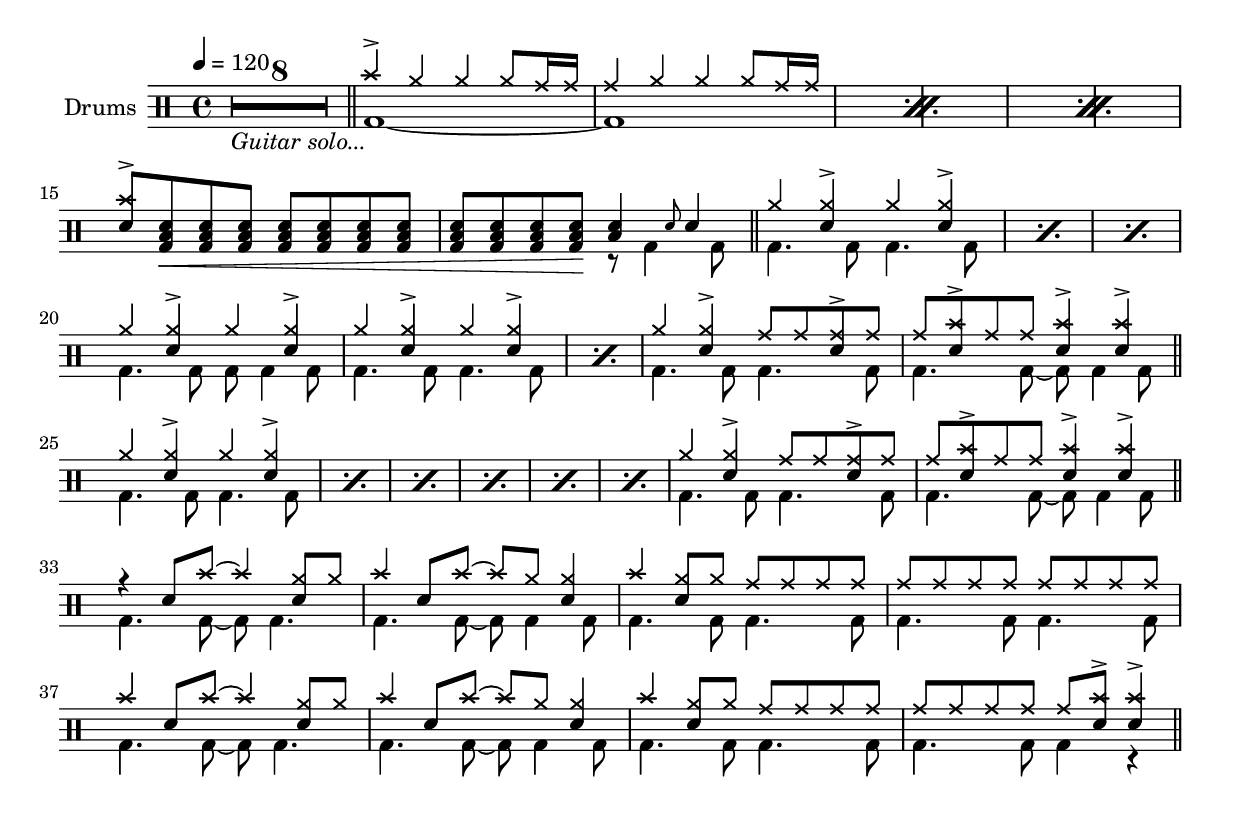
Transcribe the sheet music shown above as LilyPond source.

#(define mydrums '(
  (hihat cross #f 5)
  (ridecymbal cross #f 4)
  (crashcymbal cross #f 6)
  (bassdrum default #f -3)
  (snare default #f 1)
  (highfloortom default #f -1)))

\version "2.22.0"
intro-guitar =  {
  \compressMMRests {
    <>_\markup { \italic "Guitar solo..." }
    \override MultiMeasureRest.expand-limit = #1 R1*8  }
    \bar "||"
  }

intro-drums = \drummode {
  \repeat percent 3 <<
    {
      cymc4^> hh4 4 8 cymr16 16
      cymr4 hh4 4 8 cymr16 16
    } \\ {
      bd1~
      1
    }
  >>
  {
    \stemUp {
      <cymc sn>8^> <sn tomfh bd>\< \repeat unfold 6 <sn tomfh bd>
      \repeat unfold 3 <sn tomfh bd> <sn tomfh bd>\! } <<
        {
          <sn tomfh>4 \grace sn8 sn4
        } \\
        {
          r8 bd4 bd8
        }
      >>
  }
  \bar "||"
}

intro = {
  \intro-guitar
  \intro-drums
}

A-h = \drummode { hh4 <hh sn>^> hh <hh sn>^> }
A-f = \drummode { bd4. 8 4. 8 }
A-p = << \A-h \\ \A-f >>
A-fill = \drummode {
  << { hh4 <hh sn>^> cymr8 8 <cymr sn>8^> cymr } \\ \A-f >>
  <<
    {
      cymr8 <cymc sn>8^> cymr8 8 <sn cymc>4^> 4^>
    } \\ {
      bd4. 8~ 8 4 8
    }
  >>
}
A.1 = \drummode {
  \repeat percent 3 \A-p
  << \A-h \\ { bd4. 8 8 4 8 } >>
  \repeat percent 2 \A-p
  \A-fill \bar "||"
}
A.2 = \drummode {
  \repeat percent 6 \A-p
  \A-fill \bar "||"
}
B = \drummode {
  << { r4 sn8 cymc8~ 4 <hh sn>8 hh8 } \\ { bd4. 8~ 8 4. } >>
  << { cymc4 sn8 cymc8~ 8 hh8 <hh sn>4 } \\ { bd4. 8~ 8 4 8 } >>
  << { cymc4 <hh sn>8 hh cymr8 8 8 8 } \\ \A-f >>
  << { \repeat unfold 8 cymr8 } \\ \A-f >>
  << { cymc4 sn8 cymc8~ 4 <hh sn>8 hh8 } \\ { bd4. 8~ 8 4. } >>
  << { cymc4 sn8 cymc8~ 8 hh8 <hh sn>4 } \\ { bd4. 8~ 8 4 8 } >>
  << { cymc4 <hh sn>8 hh cymr8 8 8 8 } \\ \A-f >>
  << { cymr8 8 8 8 8 <cymc sn>8^> 4^> } \\ { bd4. 8 4 r } >> \bar "||"
}

drumsMusic = {
  \intro
  \A.1
  \A.2
  \B
}


\book {
  \score {
    \header {
      title = "Sweet Child O'Mine"
      composer = "Guns N' Roses"
    }
    \new DrumStaff \with { instrumentName = "Drums" } {
      \time 4/4
      \tempo 4 = 120
      \drumsMusic
    }
    \layout {
      \context {
        \DrumStaff
        drumStyleTable = #(alist->hash-table mydrums)
      }
      \override Score.SpacingSpanner.shortest-duration-space = #3
    }
  }
}
